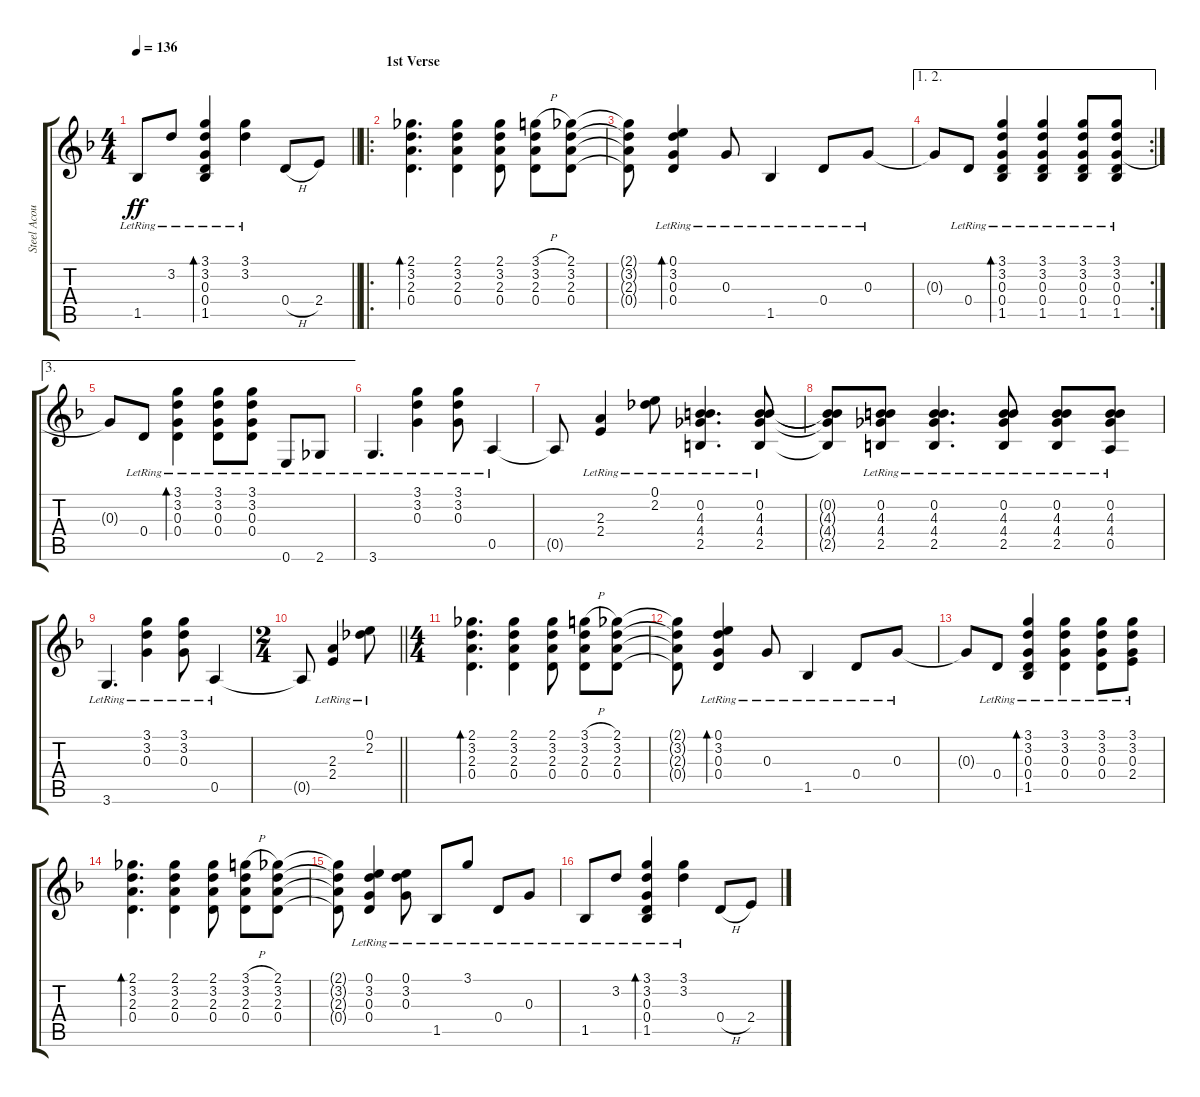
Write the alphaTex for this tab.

\track ("Steel Acoustic II" "Steel Acou") {instrument acousticguitarsteel}
\staff {score tabs}
\tuning (E4 B3 G3 D3 A2 E2) {hide}
\ts (4 4)
\tempo 136
\clef g2
\barLineRight lightlight
\ks f
1.5{lr}.8{dy ff} 3.2{lr}.8 (3.1{lr} 3.2{lr} 0.3{lr} 0.4{lr} 1.5{lr}).4{bd 30} (3.1{lr} 3.2{lr}).4 0.4{h}.8 2.4.8 |
\ro
\section ("" "1st Verse")
(2.1 3.2 2.3 0.4).4{d bd 30} (2.1 3.2 2.3 0.4).4 (2.1 3.2 2.3 0.4).8 (3.1{h} 3.2 2.3 0.4).8 (2.1 3.2 2.3 0.4).8 |
(2.1{t} 3.2{t} 2.3{t} 0.4{t}).8 (0.1{lr} 3.2{lr} 0.3{lr} 0.4{lr}).4{bd 30} 0.3{lr}.8 1.5{lr}.4 0.4{lr}.8 0.3{lr}.8 |
\ae (1 2)
\rc 2
0.3{t}.8 0.4{lr}.8 (3.1{lr} 3.2{lr} 0.3{lr} 0.4{lr} 1.5{lr}).4{bd 30} (3.1{lr} 3.2{lr} 0.3{lr} 0.4{lr} 1.5{lr}).4 (3.1{lr} 3.2{lr} 0.3{lr} 0.4{lr} 1.5{lr}).8 (3.1{lr} 3.2{lr} 0.3{lr} 0.4{lr} 1.5{lr}).8 |
\ae 3
0.3{t}.8 0.4{lr}.8 (3.1{lr} 3.2{lr} 0.3{lr} 0.4{lr}).4{bd 30} (3.1{lr} 3.2{lr} 0.3{lr} 0.4{lr}).8 (3.1{lr} 3.2{lr} 0.3{lr} 0.4{lr}).8 0.6{lr}.8 2.6{lr}.8 |
3.6{lr}.4{d} (3.1{lr} 3.2{lr} 0.3{lr}).4 (3.1{lr} 3.2{lr} 0.3{lr}).8 0.5{lr}.4 |
0.5{t}.8 (2.3{lr} 2.4{lr}).4 (0.1{lr} 2.2{lr}).8 (0.2{lr} 4.3{lr} 4.4{lr} 2.5{lr}).4{d} (0.2{lr} 4.3{lr} 4.4{lr} 2.5{lr}).8 |
(0.2{t} 4.3{t} 4.4{t} 2.5{t}).8 (0.2{lr} 4.3{lr} 4.4{lr} 2.5{lr}).8 (0.2{lr} 4.3{lr} 4.4{lr} 2.5{lr}).4{d} (0.2{lr} 4.3{lr} 4.4{lr} 2.5{lr}).8 (0.2{lr} 4.3{lr} 4.4{lr} 2.5{lr}).8 (0.2{lr} 4.3{lr} 4.4{lr} 0.5{lr}).8 |
3.6{lr}.4{d} (3.1{lr} 3.2{lr} 0.3{lr}).4 (3.1{lr} 3.2{lr} 0.3{lr}).8 0.5{lr}.4 |
\ts (2 4)
\barLineRight lightlight
0.5{t}.8 (2.3{lr} 2.4{lr}).4 (0.1{lr} 2.2{lr}).8 |
\ts (4 4)
(2.1 3.2 2.3 0.4).4{d bd 30} (2.1 3.2 2.3 0.4).4 (2.1 3.2 2.3 0.4).8 (3.1{h} 3.2 2.3 0.4).8 (2.1 3.2 2.3 0.4).8 |
(2.1{t} 3.2{t} 2.3{t} 0.4{t}).8 (0.1{lr} 3.2{lr} 0.3{lr} 0.4{lr}).4{bd 30} 0.3{lr}.8 1.5{lr}.4 0.4{lr}.8 0.3{lr}.8 |
0.3{t}.8 0.4{lr}.8 (3.1{lr} 3.2{lr} 0.3{lr} 0.4{lr} 1.5{lr}).4{bd 30} (3.1{lr} 3.2{lr} 0.3{lr} 0.4{lr}).4 (3.1{lr} 3.2{lr} 0.3{lr} 0.4{lr}).8 (3.1{lr} 3.2{lr} 0.3{lr} 2.4{lr}).8 |
(2.1 3.2 2.3 0.4).4{d bd 30} (2.1 3.2 2.3 0.4).4 (2.1 3.2 2.3 0.4).8 (3.1{h} 3.2 2.3 0.4).8 (2.1 3.2 2.3 0.4).8 |
(2.1{t} 3.2{t} 2.3{t} 0.4{t}).8 (0.1{lr} 3.2{lr} 0.3{lr} 0.4{lr}).4 (0.1{lr} 3.2{lr} 0.3{lr}).8 1.5{lr}.8 3.1{lr}.8 0.4{lr}.8 0.3{lr}.8 |
1.5{lr}.8 3.2{lr}.8 (3.1{lr} 3.2{lr} 0.3{lr} 0.4{lr} 1.5{lr}).4{bd 30} (3.1{lr} 3.2{lr}).4 0.4{h}.8 2.4.8
